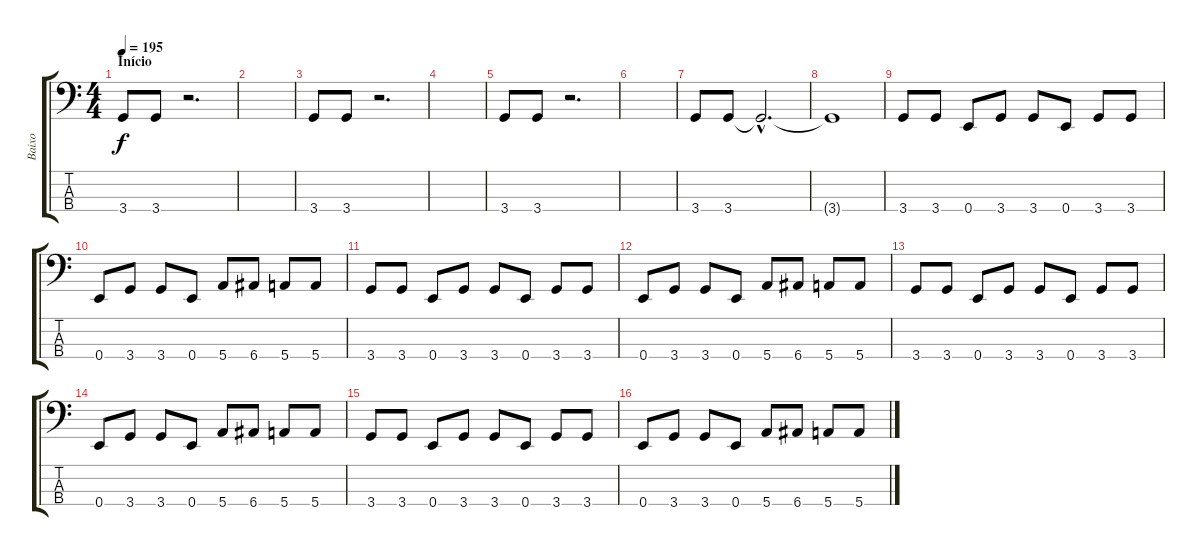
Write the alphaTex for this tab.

\track ("Baixo" "Baixo") {instrument electricbassfinger}
\staff {score tabs}
\tuning (G2 D2 A1 E1) {hide}
\ts (4 4)
\section ("" "Início")
\tempo 195
\clef f4
\ks c
3.4.8{dy f instrument electricbassfinger} 3.4.8 r.2{d} |
|
3.4.8 3.4.8 r.2{d} |
|
3.4.8 3.4.8 r.2{d} |
|
3.4.8 3.4.8 3.4{hac t}.2{d} |
3.4{t}.1 |
3.4.8 3.4.8 0.4.8 3.4.8 3.4.8 0.4.8 3.4.8 3.4.8 |
0.4.8 3.4.8 3.4.8 0.4.8 5.4.8 6.4.8 5.4.8 5.4.8 |
3.4.8 3.4.8 0.4.8 3.4.8 3.4.8 0.4.8 3.4.8 3.4.8 |
0.4.8 3.4.8 3.4.8 0.4.8 5.4.8 6.4.8 5.4.8 5.4.8 |
3.4.8 3.4.8 0.4.8 3.4.8 3.4.8 0.4.8 3.4.8 3.4.8 |
0.4.8 3.4.8 3.4.8 0.4.8 5.4.8 6.4.8 5.4.8 5.4.8 |
3.4.8 3.4.8 0.4.8 3.4.8 3.4.8 0.4.8 3.4.8 3.4.8 |
0.4.8 3.4.8 3.4.8 0.4.8 5.4.8 6.4.8 5.4.8 5.4.8
